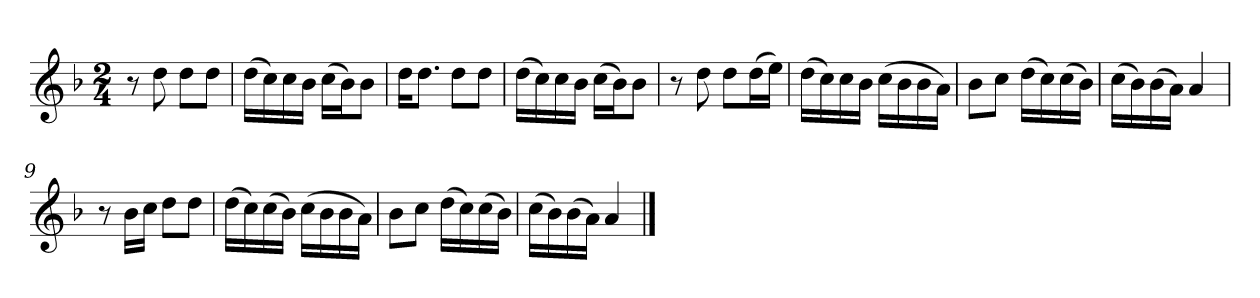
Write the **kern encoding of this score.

**kern
*part1
*staff1
*clefG2
*k[b-]
*F:
*M2/4
*MM82
=1
8r
8dd\
8dd\L
8dd\J
=2
(16dd\LL
16cc\)
16cc\
16b-\JJ
(16cc\LL
16b-\J)
8b-\J
=3
16dd\KL
8.dd\J
8dd\L
8dd\J
=4
(16dd\LL
16cc\)
16cc\
16b-\JJ
(16cc\LL
16b-\J)
8b-\J
!!LO:LB:g=z
=5
8r
8dd<\
8dd\L
(16dd\L
16ee\JJ)
=6
(16dd\LL
16cc\)
16cc\
16b-\JJ
(16cc\LL
16b-\
16b-\
16a\JJ)
=7
8b-\L
8cc\J
(16dd\LL
16cc\)
(16cc\
16b-\JJ)
=8
(16cc\LL
16b-\)
(16b-\
16a\JJ)
4a/
!!LO:LB:g=z
=9
8r
16b-\LL
16cc\JJ
8dd\L
8dd\J
=10
(16dd\LL
16cc\)
(16cc\
16b-\JJ)
(16cc\LL
16b-\
16b-\
16a\JJ)
=11
8b-\L
8cc\J
(16dd\LL
16cc\)
(16cc\
16b-\JJ)
=12
(16cc\LL
16b-\)
(16b-\
16a\JJ)
4a/
==
*-
